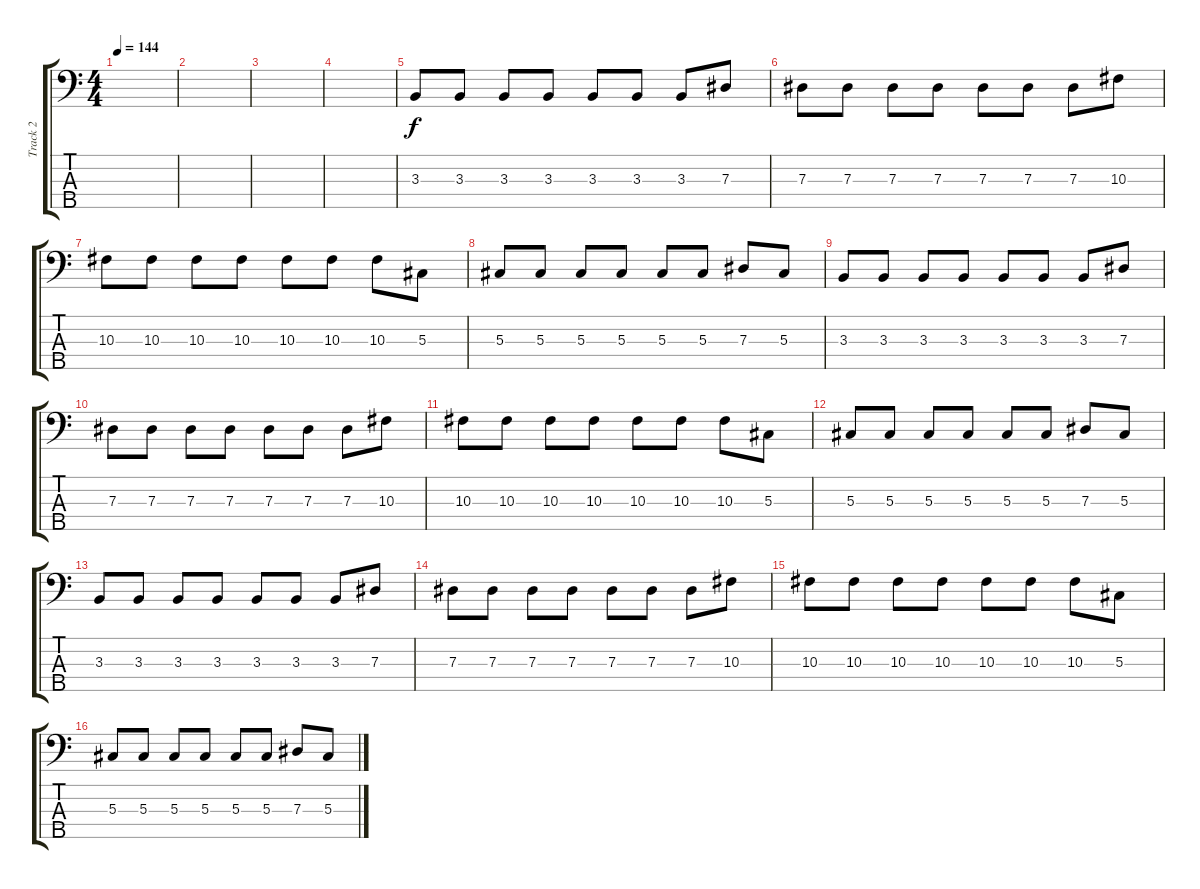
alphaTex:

\track ("Track 2" "Track 2") {instrument electricbassfinger}
\staff {score tabs}
\tuning (Gb2 Db2 Ab1 Eb1 Bb0) {hide}
\ts (4 4)
\tempo 144
\clef f4
\ks c
|
|
|
|
3.3.8 3.3.8 3.3.8 3.3.8 3.3.8 3.3.8 3.3.8 7.3.8 |
7.3.8 7.3.8 7.3.8 7.3.8 7.3.8 7.3.8 7.3.8 10.3.8 |
10.3.8 10.3.8 10.3.8 10.3.8 10.3.8 10.3.8 10.3.8 5.3.8 |
5.3.8 5.3.8 5.3.8 5.3.8 5.3.8 5.3.8 7.3.8 5.3.8 |
3.3.8 3.3.8 3.3.8 3.3.8 3.3.8 3.3.8 3.3.8 7.3.8 |
7.3.8 7.3.8 7.3.8 7.3.8 7.3.8 7.3.8 7.3.8 10.3.8 |
10.3.8 10.3.8 10.3.8 10.3.8 10.3.8 10.3.8 10.3.8 5.3.8 |
5.3.8 5.3.8 5.3.8 5.3.8 5.3.8 5.3.8 7.3.8 5.3.8 |
3.3.8 3.3.8 3.3.8 3.3.8 3.3.8 3.3.8 3.3.8 7.3.8 |
7.3.8 7.3.8 7.3.8 7.3.8 7.3.8 7.3.8 7.3.8 10.3.8 |
10.3.8 10.3.8 10.3.8 10.3.8 10.3.8 10.3.8 10.3.8 5.3.8 |
5.3.8 5.3.8 5.3.8 5.3.8 5.3.8 5.3.8 7.3.8 5.3.8
